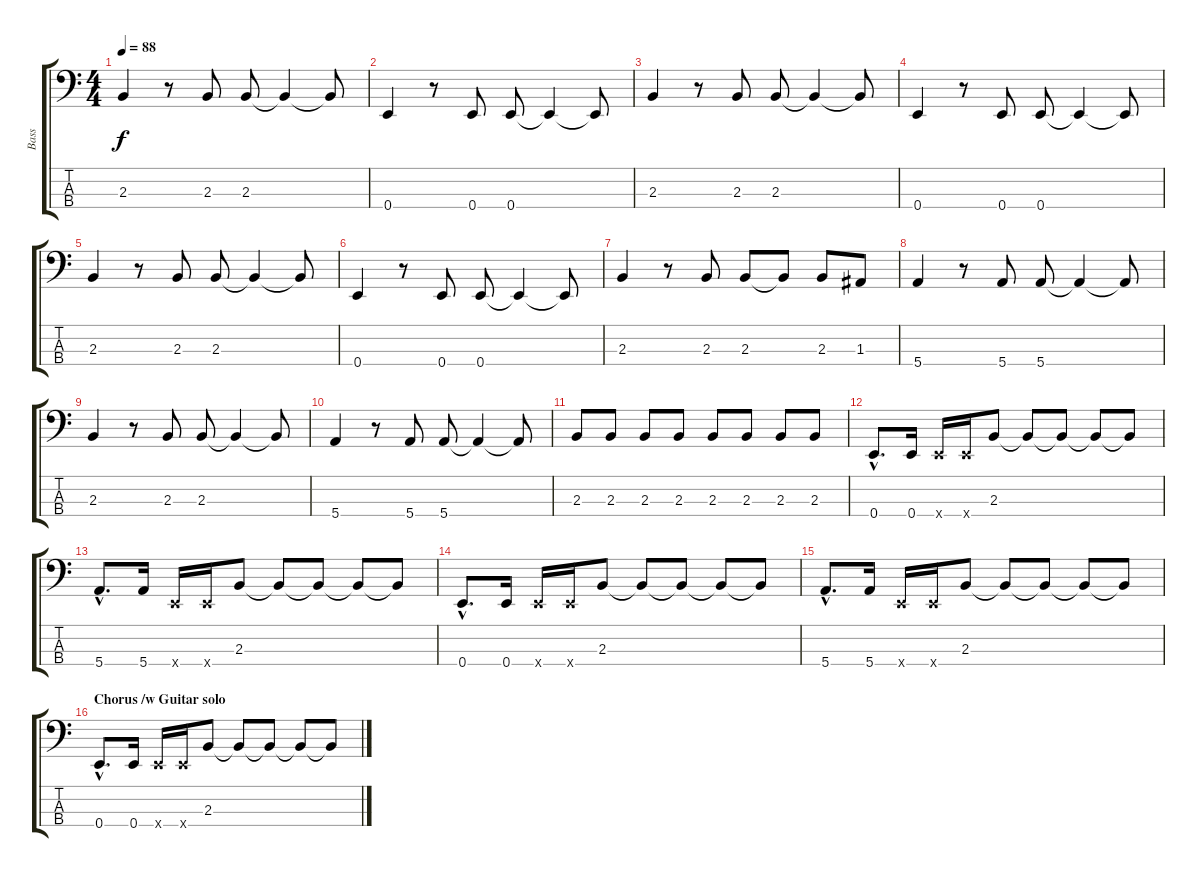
\track ("Bass" "Bass") {instrument electricbassfinger}
\staff {score tabs}
\tuning (G2 D2 A1 E1) {hide}
\ts (4 4)
\tempo 88
\clef f4
\ks c
2.3.4{dy f} r.8 2.3.8 2.3.8 2.3{t}.4 2.3{t}.8 |
0.4.4 r.8 0.4.8 0.4.8 0.4{t}.4 0.4{t}.8 |
2.3.4 r.8 2.3.8 2.3.8 2.3{t}.4 2.3{t}.8 |
0.4.4 r.8 0.4.8 0.4.8 0.4{t}.4 0.4{t}.8 |
2.3.4 r.8 2.3.8 2.3.8 2.3{t}.4 2.3{t}.8 |
0.4.4 r.8 0.4.8 0.4.8 0.4{t}.4 0.4{t}.8 |
2.3.4 r.8 2.3.8 2.3.8 2.3{t}.8 2.3.8 1.3.8 |
5.4.4 r.8 5.4.8 5.4.8 5.4{t}.4 5.4{t}.8 |
2.3.4 r.8 2.3.8 2.3.8 2.3{t}.4 2.3{t}.8 |
5.4.4 r.8 5.4.8 5.4.8 5.4{t}.4 5.4{t}.8 |
2.3.8 2.3.8 2.3.8 2.3.8 2.3.8 2.3.8 2.3.8 2.3.8 |
\section ("" "")
0.4{hac}.8{d} 0.4.16 0.4{x}.16 0.4{x}.16 2.3.8 2.3{t}.8 2.3{t}.8 2.3{t}.8 2.3{t}.8 |
5.4{hac}.8{d} 5.4.16 0.4{x}.16 0.4{x}.16 2.3.8 2.3{t}.8 2.3{t}.8 2.3{t}.8 2.3{t}.8 |
0.4{hac}.8{d} 0.4.16 0.4{x}.16 0.4{x}.16 2.3.8 2.3{t}.8 2.3{t}.8 2.3{t}.8 2.3{t}.8 |
5.4{hac}.8{d} 5.4.16 0.4{x}.16 0.4{x}.16 2.3.8 2.3{t}.8 2.3{t}.8 2.3{t}.8 2.3{t}.8 |
\section ("" "Chorus /w Guitar solo")
0.4{hac}.8{d} 0.4.16 0.4{x}.16 0.4{x}.16 2.3.8 2.3{t}.8 2.3{t}.8 2.3{t}.8 2.3{t}.8
